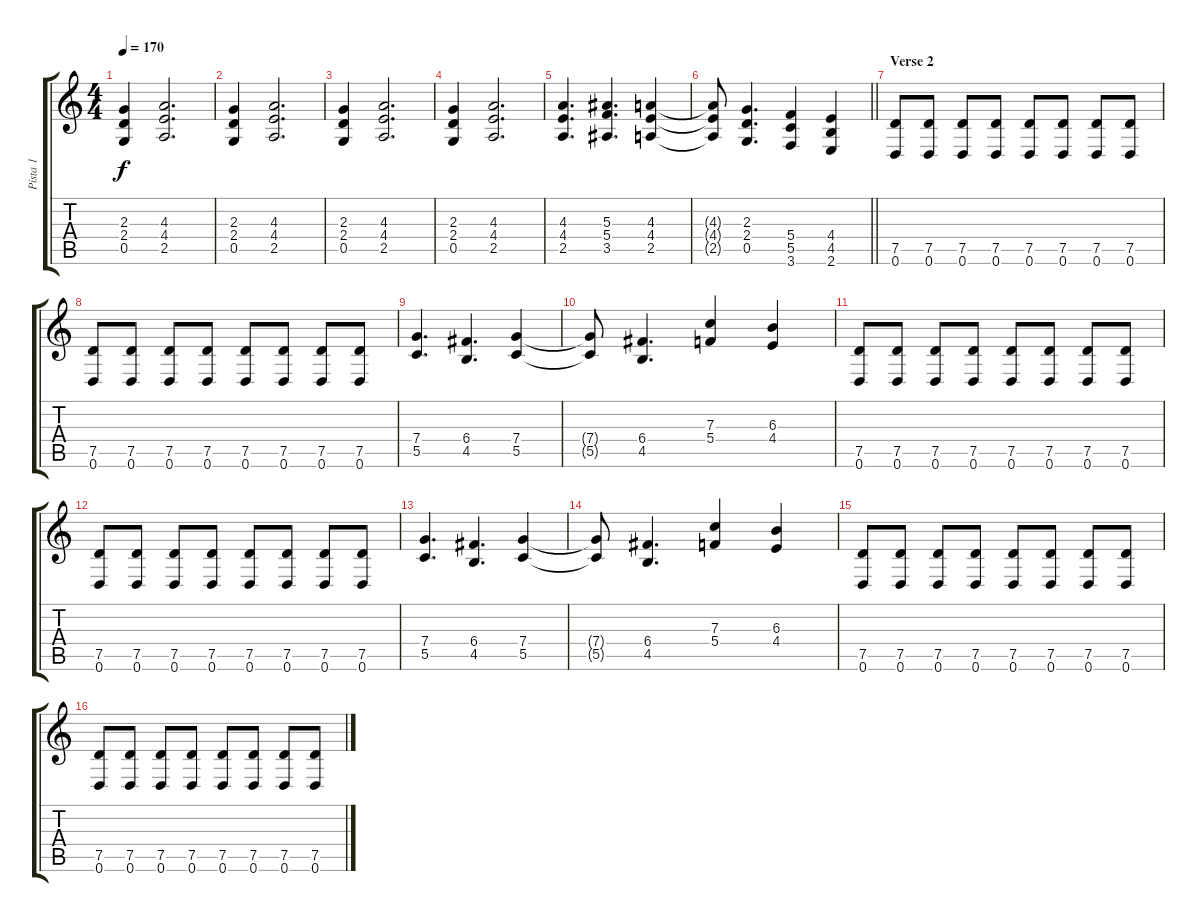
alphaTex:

\track ("Pista 1" "Pista 1") {instrument overdrivenguitar}
\staff {score tabs}
\tuning (D4 A3 F3 C3 G2 D2) {hide}
\ts (4 4)
\tempo 170
\clef g2
\ks c
(2.3 2.4 0.5).4{dy f} (4.3 4.4 2.5).2{d} |
(2.3 2.4 0.5).4 (4.3 4.4 2.5).2{d} |
(2.3 2.4 0.5).4 (4.3 4.4 2.5).2{d} |
(2.3 2.4 0.5).4 (4.3 4.4 2.5).2{d} |
(4.3 4.4 2.5).4{d} (5.3 5.4 3.5).4{d} (4.3 4.4 2.5).4 |
\barLineRight lightlight
(4.3{t} 4.4{t} 2.5{t}).8 (2.3 2.4 0.5).4{d} (5.4 5.5 3.6).4 (4.4 4.5 2.6).4 |
\section ("" "Verse 2")
(7.5 0.6).8 (7.5 0.6).8 (7.5 0.6).8 (7.5 0.6).8 (7.5 0.6).8 (7.5 0.6).8 (7.5 0.6).8 (7.5 0.6).8 |
(7.5 0.6).8 (7.5 0.6).8 (7.5 0.6).8 (7.5 0.6).8 (7.5 0.6).8 (7.5 0.6).8 (7.5 0.6).8 (7.5 0.6).8 |
(7.4 5.5).4{d} (6.4 4.5).4{d} (7.4 5.5).4 |
(7.4{t} 5.5{t}).8 (6.4 4.5).4{d} (7.3 5.4).4 (6.3 4.4).4 |
(7.5 0.6).8 (7.5 0.6).8 (7.5 0.6).8 (7.5 0.6).8 (7.5 0.6).8 (7.5 0.6).8 (7.5 0.6).8 (7.5 0.6).8 |
(7.5 0.6).8 (7.5 0.6).8 (7.5 0.6).8 (7.5 0.6).8 (7.5 0.6).8 (7.5 0.6).8 (7.5 0.6).8 (7.5 0.6).8 |
(7.4 5.5).4{d} (6.4 4.5).4{d} (7.4 5.5).4 |
(7.4{t} 5.5{t}).8 (6.4 4.5).4{d} (7.3 5.4).4 (6.3 4.4).4 |
(7.5 0.6).8 (7.5 0.6).8 (7.5 0.6).8 (7.5 0.6).8 (7.5 0.6).8 (7.5 0.6).8 (7.5 0.6).8 (7.5 0.6).8 |
(7.5 0.6).8 (7.5 0.6).8 (7.5 0.6).8 (7.5 0.6).8 (7.5 0.6).8 (7.5 0.6).8 (7.5 0.6).8 (7.5 0.6).8
